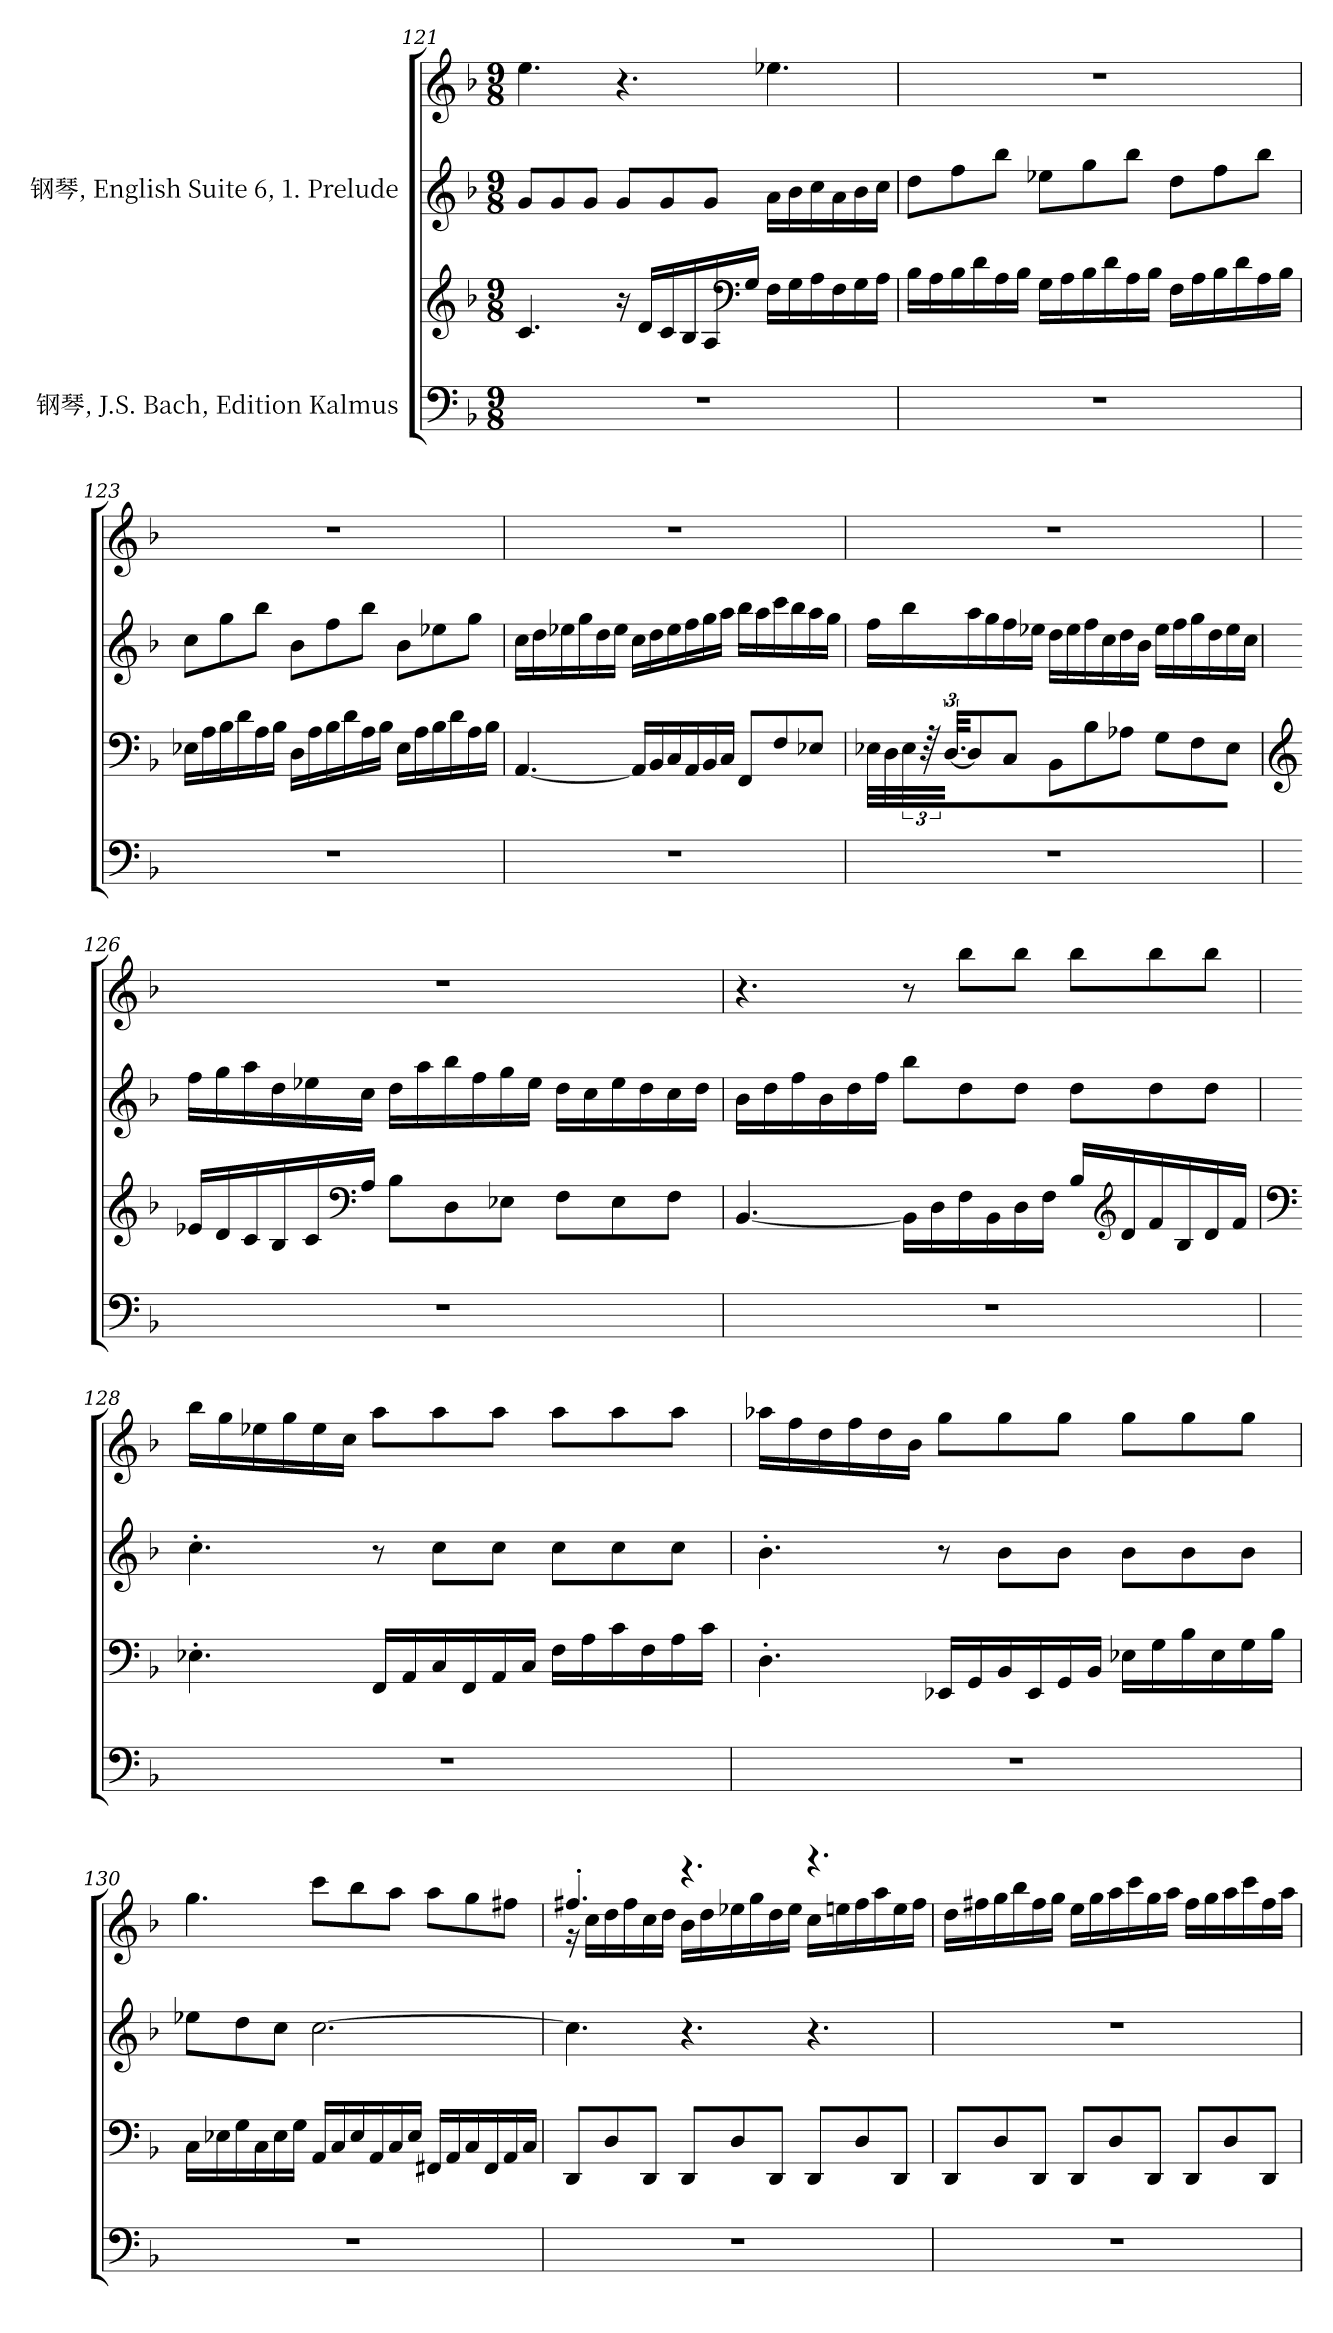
**kern	**kern	**kern	**kern
*part2	*part2	*part1	*part1
*staff4	*staff3	*staff2	*staff1
*I"钢琴, J.S. Bach, Edition Kalmus	*	*I"钢琴, English Suite 6, 1. Prelude	*
*clefF4	*clefG2	*clefG2	*clefG2
*k[b-]	*k[b-]	*k[b-]	*k[b-]
*M9/8	*M9/8	*M9/8	*M9/8
=121	=121	=121	=121
8%9r	4.c/	8g/L	4.ee\
.	.	8g/	.
.	.	8g/J	.
.	16r	8g/L	4.r
.	16d/LL	.	.
.	16c/	8g/	.
.	16B-/	.	.
.	16A/	8g/J	.
*	*clefF4	*	*
.	16G/JJ	.	.
.	16F\LL	16a\LL	4.ee-X\
.	16G\	16b-\	.
.	16A\	16cc\	.
.	16F\	16a\	.
.	16G\	16b-\	.
.	16A\JJ	16cc\JJ	.
!!LO:LB:g=z
=122	=122	=122	=122
8%9r	16B-\LL	8dd\L	8%9r
.	16A\	.	.
.	16B-\	8ff\	.
.	16d\	.	.
.	16A\	8bb-\J	.
.	16B-\JJ	.	.
.	16G\LL	8ee-X\L	.
.	16A\	.	.
.	16B-\	8gg\	.
.	16d\	.	.
.	16A\	8bb-\J	.
.	16B-\JJ	.	.
.	16F\LL	8dd\L	.
.	16A\	.	.
.	16B-\	8ff\	.
.	16d\	.	.
.	16A\	8bb-\J	.
.	16B-\JJ	.	.
=123	=123	=123	=123
8%9r	16E-X\LL	8cc\L	8%9r
.	16A\	.	.
.	16B-\	8gg\	.
.	16d\	.	.
.	16A\	8bb-\J	.
.	16B-\JJ	.	.
.	16D\LL	8b-\L	.
.	16A\	.	.
.	16B-\	8ff\	.
.	16d\	.	.
.	16A\	8bb-\J	.
.	16B-\JJ	.	.
.	16E-\LL	8b-\L	.
.	16A\	.	.
.	16B-\	8ee-X\	.
.	16d\	.	.
.	16A\	8gg\J	.
.	16B-\JJ	.	.
!!LO:LB:g=z
=124	=124	=124	=124
8%9r	[4.AA/	16cc\LL	8%9r
.	.	16dd\	.
.	.	16ee-X\	.
.	.	16gg\	.
.	.	16dd\	.
.	.	16ee-\JJ	.
.	16AA/LL]	16cc\LL	.
.	16BB-/	16dd\	.
.	16C/	16ee-\	.
.	16AA/	16ff\	.
.	16BB-/	16gg\	.
.	16C/JJ	16aa\JJ	.
.	8FF/L	16bb-\LL	.
.	.	16aa\	.
.	8F/	16ccc\	.
.	.	16bb-\	.
.	8E-X/J	16aa\	.
.	.	16gg\JJ	.
=125	=125	=125	=125
8%9r	32E-X\LLL	16ff\LL	8%9r
.	32D\	.	.
.	48E-\JJJ	16bb-\	.
.	96r	.	.
.	[48.D/KKL	.	.
.	8D/]	16aa\	.
.	.	16gg\	.
.	8C/J	16ff\	.
.	.	16ee-X\JJ	.
.	8BB-\L	16dd\LL	.
.	.	16ee-\	.
.	8B-\	16ff\	.
.	.	16cc\	.
.	8A-X\J	16dd\	.
.	.	16b-\JJ	.
.	8G\L	16ee-\LL	.
.	.	16ff\	.
.	8F\	16gg\	.
.	.	16dd\	.
.	8E-\J	16ee-\	.
.	.	16cc\JJ	.
!!LO:PB:g=z
=126	=126	=126	=126
*	*clefG2	*	*
8%9r	16e-X/LL	16ff\LL	8%9r
.	16d/	16gg\	.
.	16c/	16aa\	.
.	16B-/	16dd\	.
.	16c/	16ee-X\	.
*	*clefF4	*	*
.	16A/JJ	16cc\JJ	.
.	8B-\L	16dd\LL	.
.	.	16aa\	.
.	8D\	16bb-\	.
.	.	16ff\	.
.	8E-X\J	16gg\	.
.	.	16ee-\JJ	.
.	8F\L	16dd\LL	.
.	.	16cc\	.
.	8E-\	16ee-\	.
.	.	16dd\	.
.	8F\J	16cc\	.
.	.	16dd\JJ	.
=127	=127	=127	=127
8%9r	[4.BB-/	16b-\LL	4.r
.	.	16dd\	.
.	.	16ff\	.
.	.	16b-\	.
.	.	16dd\	.
.	.	16ff\JJ	.
.	16BB-\LL]	8bb-\L	8r
.	16D\	.	.
.	16F\	8dd\	8bb-\L
.	16BB-\	.	.
.	16D\	8dd\J	8bb-\J
.	16F\JJ	.	.
.	16B-/LL	8dd\L	8bb-\L
*	*clefG2	*	*
.	16d/	.	.
.	16f/	8dd\	8bb-\
.	16B-/	.	.
.	16d/	8dd\J	8bb-\J
.	16f/JJ	.	.
!!LO:LB:g=z
=128	=128	=128	=128
*	*clefF4	*	*
8%9r	4.E-X'\	4.cc'\	16bb-\LL
.	.	.	16gg\
.	.	.	16ee-X\
.	.	.	16gg\
.	.	.	16ee-\
.	.	.	16cc\JJ
.	16FF/LL	8r	8aa\L
.	16AA/	.	.
.	16C/	8cc\L	8aa\
.	16FF/	.	.
.	16AA/	8cc\J	8aa\J
.	16C/JJ	.	.
.	16F\LL	8cc\L	8aa\L
.	16A\	.	.
.	16c\	8cc\	8aa\
.	16F\	.	.
.	16A\	8cc\J	8aa\J
.	16c\JJ	.	.
=129	=129	=129	=129
8%9r	4.D'\	4.b-'\	16aa-X\LL
.	.	.	16ff\
.	.	.	16dd\
.	.	.	16ff\
.	.	.	16dd\
.	.	.	16b-\JJ
.	16EE-X/LL	8r	8gg\L
.	16GG/	.	.
.	16BB-/	8b-\L	8gg\
.	16EE-/	.	.
.	16GG/	8b-\J	8gg\J
.	16BB-/JJ	.	.
.	16E-X\LL	8b-\L	8gg\L
.	16G\	.	.
.	16B-\	8b-\	8gg\
.	16E-\	.	.
.	16G\	8b-\J	8gg\J
.	16B-\JJ	.	.
!!LO:LB:g=z
=130	=130	=130	=130
8%9r	16C\LL	8ee-X\L	4.gg\
.	16E-X\	.	.
.	16G\	8dd\	.
.	16C\	.	.
.	16E-\	8cc\J	.
.	16G\JJ	.	.
.	16AA/LL	[2.cc\	8ccc\L
.	16C/	.	.
.	16E-/	.	8bb-\
.	16AA/	.	.
.	16C/	.	8aa\J
.	16E-/JJ	.	.
.	16FF#X/LL	.	8aa\L
.	16AA/	.	.
.	16C/	.	8gg\
.	16FF#/	.	.
.	16AA/	.	8ff#X\J
.	16C/JJ	.	.
=131	=131	=131	=131
*	*	*	*^
8%9r	8DD/L	4.cc\]	4.ff#X'/	16r
.	.	.	.	16cc\LL
.	8D/	.	.	16dd\
.	.	.	.	16ff#\
.	8DD/J	.	.	16cc\
.	.	.	.	16dd\JJ
.	8DD/L	4.r	4.r	16b-\LL
.	.	.	.	16dd\
.	8D/	.	.	16ee-X\
.	.	.	.	16gg\
.	8DD/J	.	.	16dd\
.	.	.	.	16ee-\JJ
.	8DD/L	4.r	4.r	16cc\LL
.	.	.	.	16een\
.	8D/	.	.	16ff#\
.	.	.	.	16aa\
.	8DD/J	.	.	16ee\
.	.	.	.	16ff#\JJ
*	*	*	*v	*v
!!LO:PB:g=z
=132	=132	=132	=132
8%9r	8DD/L	8%9r	16dd\LL
.	.	.	16ff#X\
.	8D/	.	16gg\
.	.	.	16bb-\
.	8DD/J	.	16ff#\
.	.	.	16gg\JJ
.	8DD/L	.	16ee\LL
.	.	.	16gg\
.	8D/	.	16aa\
.	.	.	16ccc\
.	8DD/J	.	16gg\
.	.	.	16aa\JJ
.	8DD/L	.	16ff#\LL
.	.	.	16gg\
.	8D/	.	16aa\
.	.	.	16ccc\
.	8DD/J	.	16ff#\
.	.	.	16aa\JJ
=	=	=	=
*-	*-	*-	*-
